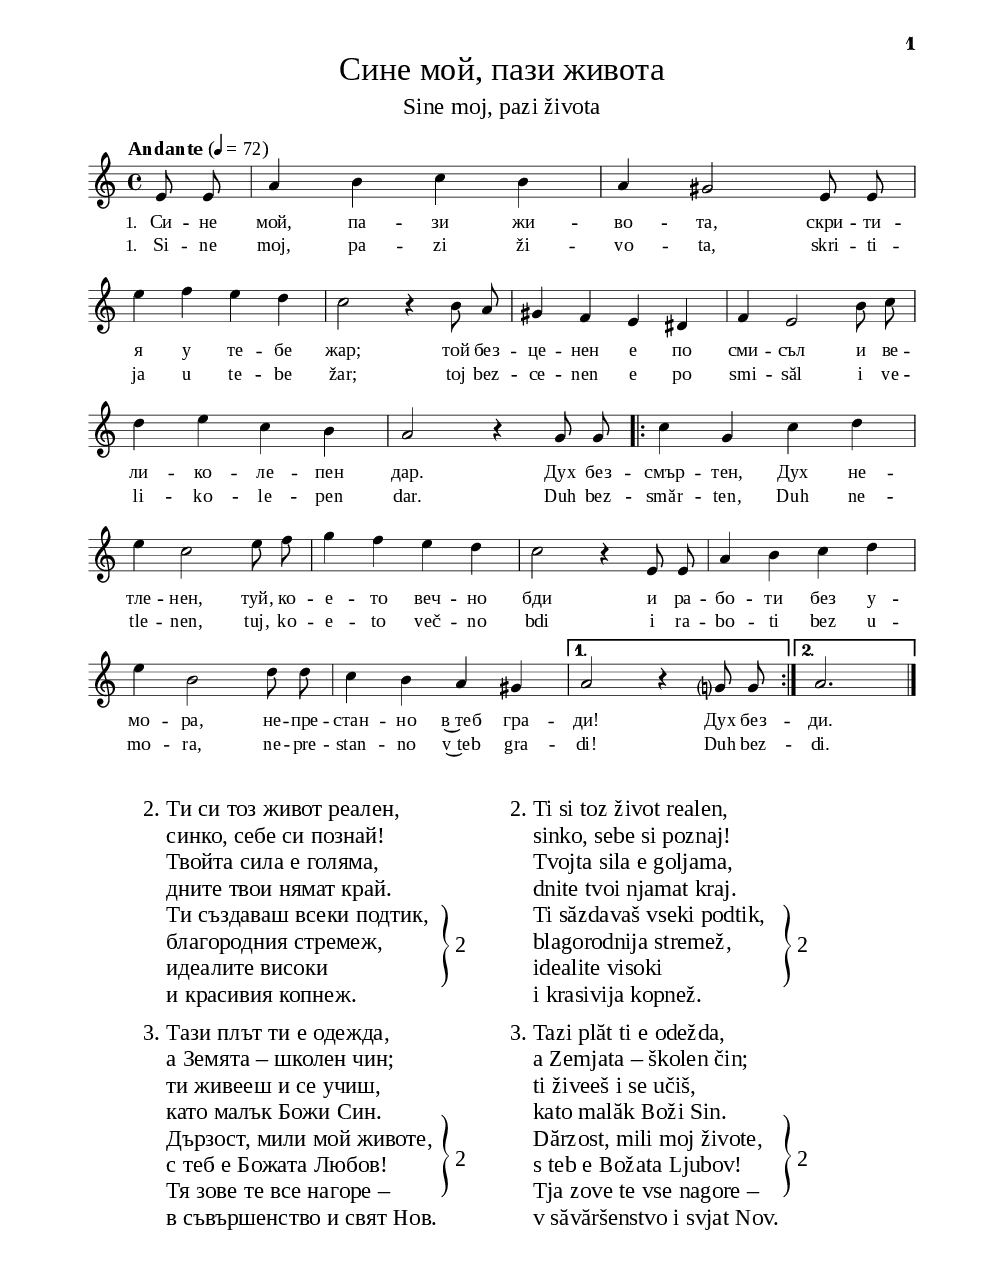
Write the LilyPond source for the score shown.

\version "2.24.4"

% include paper part and global functions
\include "include/globals.ily"

"rightBraces045" = \markup {
  \column {
    % repeat braces
    \translate #'(0 . -16.7 )
    \right-brace #40

    \translate #'(0 . -21.7 )
    \right-brace #40
  }
  \column {
    % repeat numbers
    \translate #'(0 . -17.4)
    2

    \translate #'(0 . -27.5 )
    2
  }
}

\bookpart {
  \label #'ref045
  \tocItem \markup "Сине мой, пази живота – Sine moj, pazi života"
  \include "include/bookpart-paper.ily"
  \score {
    \include "include/score-layout.ily"


    \new Voice \absolute  {
      \clef treble
      \key a \minor
      \time 4/4
      \tempoFunc "Andante" 4 "72"
      \autoBeamOff
      \partial 4


      e'8 e'8 | a'4 b' c''4 b' | a'4 gis'2 e'8 e' | \break e''4 f'' e''4 d'' | 

      c''2 r4 b'8 a'  |  gis'4 f'  e'4 dis' |  f'4 e'2  b'8 c'' \break |

      d''4 e'' c''4 b' | a'2 r4 g'8 g' \repeat volta 2 {
        |  c''4 g' c''4 d'' | \break  e''4 c''2 e''8 f'' | g''4 f'' e''4 d'' | c''2 r4 e'8 e' | a'4 b'  c''4 d'' \break |

        e''4 b'2 d''8 d'' c''4 b' a'4 gis' |
      } \alternative { { a'2 r4 g'?8 g'  } { a'2. } } \bar "|."
    }

    \addlyrics {
     \set stanza = "1. "  Си -- не мой, па -- зи жи -- во -- та, скри -- ти -- я у
      те -- бе жар; той без -- це -- нен е по сми -- съл и ве --
      ли -- ко -- ле -- пен дар. Дух без -- смър -- тен, Дух не -- тле -- нен,
      туй, ко -- е -- то веч -- но бди и ра -- бо -- ти без у --
      мо -- ра, не -- пре -- стан -- но в~теб гра -- ди! Дух без -- ди.
    }

    \addlyrics {
      \set stanza = "1. " Si -- ne moj, pa -- zi ži -- vo -- ta, skri -- ti -- ja u
      te -- be žar; toj bez -- ce -- nen e po smi -- săl i ve --
      li -- ko -- le -- pen dar. Duh bez -- smăr -- ten, Duh ne -- tle -- nen,
      tuj, ko -- e -- to več -- no bdi i ra -- bo -- ti bez u --
      mo -- ra, ne -- pre -- stan -- no v~teb gra -- di! Duh bez -- di.
    }
    \header {
      title = \titleFunc "Сине мой, пази живота" "Sine moj, pazi života"
    }

    \midi{}

  } % score

  \markup \empty-two

  \markup \abs-fontsize #11 {
    \hspace #7
    \override #`(baseline-skip . ,bgCoupletBaselineSkip)
    \column {

      \line { 2. Ти си тоз живот реален, }

      \line {   "   " синко, себе си познай! }

      \line {   "   " Твойта сила е голяма, }

      \line {   "   " дните твои нямат край. }

      \line {   "   " Ти създаваш всеки подтик, }

      \line {   "   " благородния стремеж,}

      \line {   "   " идеалите високи}

      \line {   "   " и красивия копнеж.}
      \vspace #0.5

      \line {   3. Тази плът ти е одежда,}

      \line {   "   " а Земята – школен чин;}

      \line {   "   " ти живееш и се учиш,}

      \line {   "   " като малък Божи Син.}

      \line {   "   " Дързост, мили мой животе,}

      \line {   "   " с теб е Божата Любов!}

      \line {   "   " Тя зове те все нагоре –}

      \line {   "   " в съвършенство и свят Нов.}
    }\"rightBraces045"

    \hspace #5
    \override #`(baseline-skip . ,bgCoupletBaselineSkip)
    \column {


      \line { 2. Ti si toz život realen, }

      \line {   "   " sinko, sebe si poznaj! }

      \line {   "   " Tvojta sila e goljama, }

      \line {   "   " dnite tvoi njamat kraj. }

      \line {   "   " Ti săzdavaš vseki podtik, }

      \line {   "   " blagorodnija stremež,}

      \line {   "   " idealite visoki}

      \line {   "   " i krasivija kopnež.}
      \vspace #0.5

      \line {   3. Tazi plăt ti e odežda,}

      \line {   "   " a Zemjata – školen čin;}

      \line {   "   " ti živeeš i se učiš,}

      \line {   "   " kato malăk Boži Sin.}

      \line {   "   " Dărzost, mili moj živote,}

      \line {   "   " s teb e Božata Ljubov!}

      \line {   "   " Tja zove te vse nagore –}

      \line {   "   " v săvăršenstvo i svjat Nov.}
    } \"rightBraces045" %column
  } % markup

  \pageBreak

  % include foreign translation(s) of the song
  \version "2.24.4"

\markup \fill-line { \fontsize #deTitleFontSize "Mein Sohn, bewahre das Leben" }
\markup \null
\markup \null
\markup \abs-fontsize #11 {
  \fill-line {
  \override #`(baseline-skip . ,deCoupletBaselineSkip)

  \column {

    \line {  1. Mein Sohn, bewahre das Leben, }

    \line { "   "die in dir verborgene Glut. }

    \line { "   "Es ist seinem Sinn nach kostbar}

    \line { "   "und ein herrliches Geschenk! }

    \line { "   "Unsterblicher, unvergänglicher Geist,}

    \line { "   "der, der ewig wacht }

    \line { "   "und unermüdlich arbeitet,}

    \line { "   "unaufhörlich in dir erschafft.}
     \vspace #0.5

    \line { 2. Du bist dieses wirkliche Leben; }

    \line { "   "Sohn, erkenne dich! }

    \line { "   "Deine Kraft ist groß,}

    \line { "   "deine Tage haben kein Ende. }

    \line { "   "Du erschaffst jede Regung, }

    \line { "   "das edle Streben, }

    \line { "   "die hohen Ideale }

    \line { "   "und die schöne Sehnsucht.}
    \vspace #0.5

    \line { 3. Dieses Fleisch ist dein Gewand,}

    \line { "   "und die Erde eine Schulbank.}

    \line { "   "Du lebst und lernst, }

    \line { "   "wie ein kleiner Sohn Gottes. }

    \line { "   "Kühnheit, mein liebes Leben,}

    \line { "   "mit dir ist die göttliche Liebe! }

    \line { "   "Sie ruft dich immer nach oben}

    \line { "   "in die Vollkommenheit und in die neue Welt.}
  }
  }
}


} % bookpart
